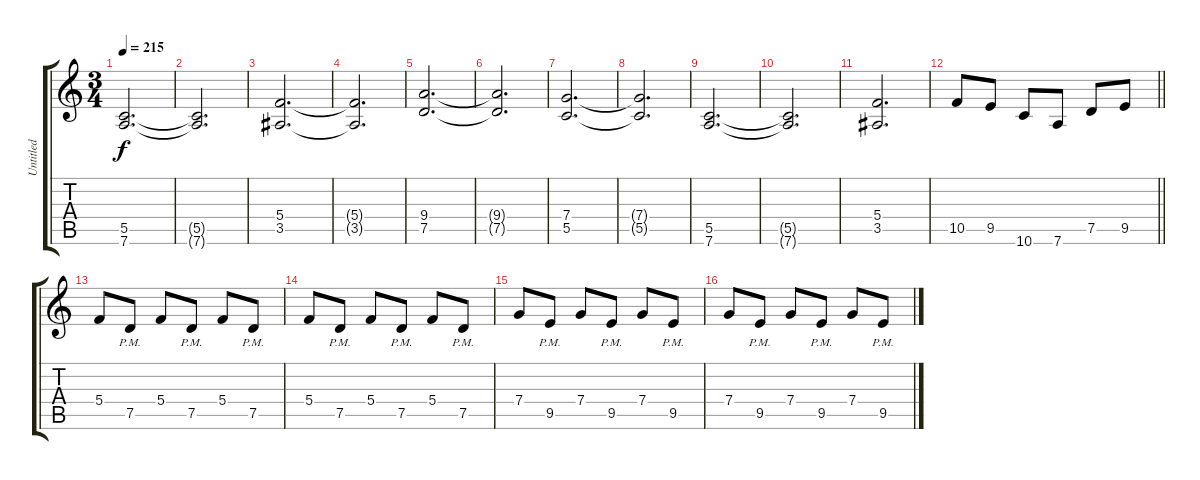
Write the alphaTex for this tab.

\track ("Untitled" "Untitled") {instrument distortionguitar}
\staff {score tabs}
\tuning (D4 A3 F3 C3 G2 D2) {hide}
\ts (3 4)
\tempo 215
\clef g2
\ks c
(5.5 7.6).2{d dy f} |
(5.5{t} 7.6{t}).2{d} |
(5.4 3.5).2{d} |
(5.4{t} 3.5{t}).2{d} |
(9.4 7.5).2{d} |
(9.4{t} 7.5{t}).2{d} |
(7.4 5.5).2{d} |
(7.4{t} 5.5{t}).2{d} |
(5.5 7.6).2{d} |
(5.5{t} 7.6{t}).2{d} |
(5.4 3.5).2{d} |
\barLineRight lightlight
10.5.8 9.5.8 10.6.8 7.6.8 7.5.8 9.5.8 |
5.4.8 7.5{pm}.8 5.4.8 7.5{pm}.8 5.4.8 7.5{pm}.8 |
5.4.8 7.5{pm}.8 5.4.8 7.5{pm}.8 5.4.8 7.5{pm}.8 |
7.4.8 9.5{pm}.8 7.4.8 9.5{pm}.8 7.4.8 9.5{pm}.8 |
7.4.8 9.5{pm}.8 7.4.8 9.5{pm}.8 7.4.8 9.5{pm}.8
